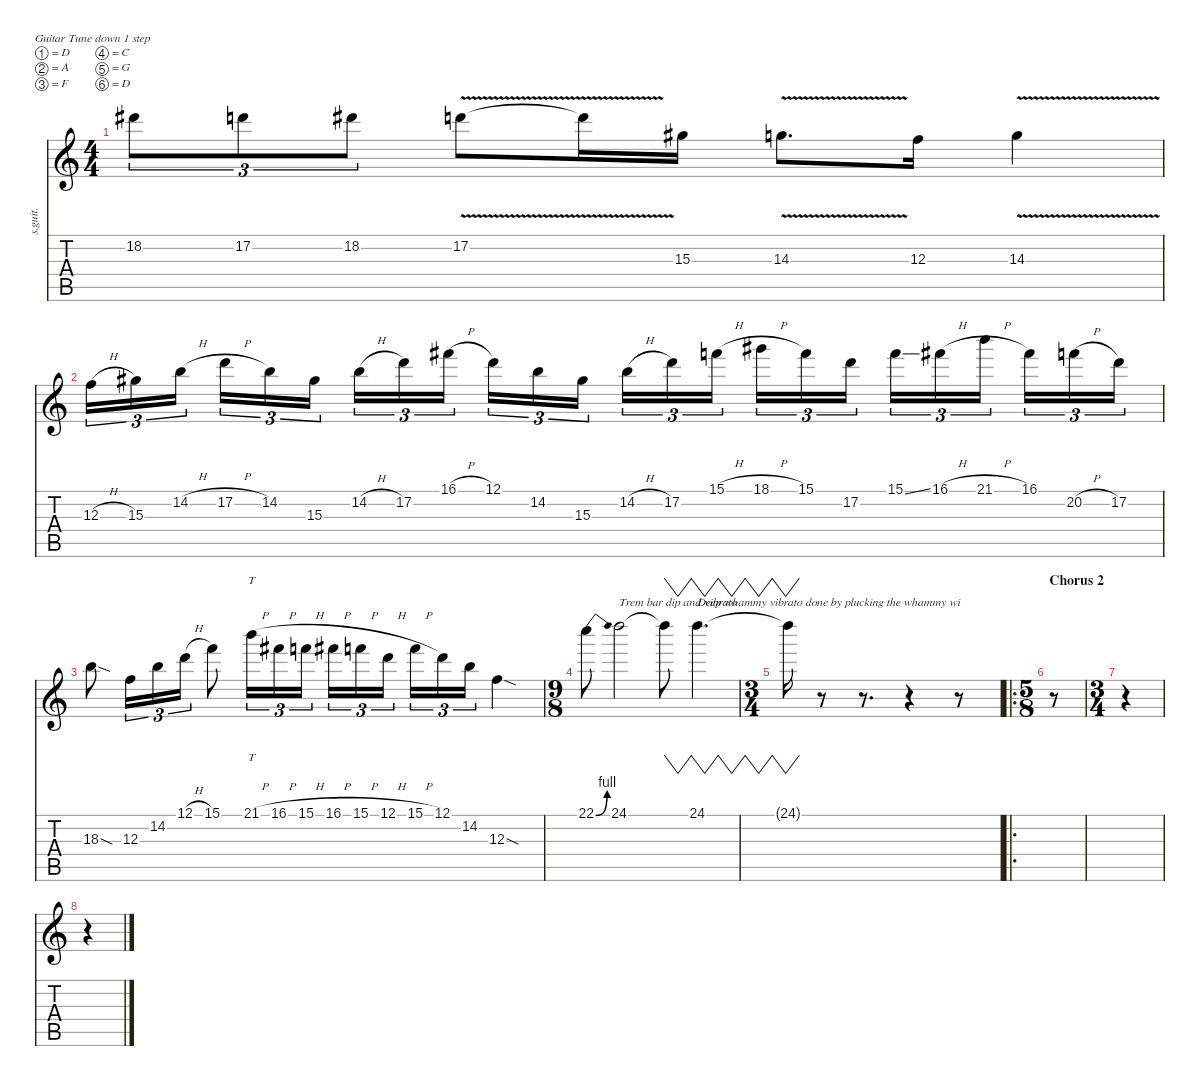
\defaultSystemsLayout 4
\hideDynamics
\bracketExtendMode nobrackets
\track ("Solo (Muhammed Suicmez)" "s.guit.") {instrument distortionguitar}
\staff {score tabs}
\tuning (D4 A3 F3 C3 G2 D2)
\ts (4 4)
\tempo (104 hide)
\clef g2
\ks c
18.2{acc #}.8{tu (3 2) lyrics (0 "") lyrics (1 "") lyrics (2 "") lyrics (3 "") lyrics (4 "") dy f} 17.2.8{tu (3 2) lyrics (0 "") lyrics (1 "") lyrics (2 "") lyrics (3 "") lyrics (4 "")} 18.2{acc #}.8{tu (3 2) lyrics (0 "") lyrics (1 "") lyrics (2 "") lyrics (3 "") lyrics (4 "")} 17.2{v}.8{lyrics (0 "") lyrics (1 "") lyrics (2 "") lyrics (3 "") lyrics (4 "")} 17.2{v t}.16{lyrics (0 "") lyrics (1 "") lyrics (2 "") lyrics (3 "") lyrics (4 "")} 15.3{acc #}.16{lyrics (0 "") lyrics (1 "") lyrics (2 "") lyrics (3 "") lyrics (4 "")} 14.3{v}.8{d lyrics (0 "") lyrics (1 "") lyrics (2 "") lyrics (3 "") lyrics (4 "")} 12.3.16{lyrics (0 "") lyrics (1 "") lyrics (2 "") lyrics (3 "") lyrics (4 "")} 14.3{v}.4{lyrics (0 "") lyrics (1 "") lyrics (2 "") lyrics (3 "") lyrics (4 "")} |
12.3{h}.16{tu (3 2) lyrics (0 "") lyrics (1 "") lyrics (2 "") lyrics (3 "") lyrics (4 "")} 15.3{acc #}.16{tu (3 2) lyrics (0 "") lyrics (1 "") lyrics (2 "") lyrics (3 "") lyrics (4 "")} 14.2{h}.16{tu (3 2) lyrics (0 "") lyrics (1 "") lyrics (2 "") lyrics (3 "") lyrics (4 "")} 17.2{h}.16{tu (3 2) lyrics (0 "") lyrics (1 "") lyrics (2 "") lyrics (3 "") lyrics (4 "")} 14.2.16{tu (3 2) lyrics (0 "") lyrics (1 "") lyrics (2 "") lyrics (3 "") lyrics (4 "")} 15.3{acc #}.16{tu (3 2) lyrics (0 "") lyrics (1 "") lyrics (2 "") lyrics (3 "") lyrics (4 "")} 14.2{h}.16{tu (3 2) lyrics (0 "") lyrics (1 "") lyrics (2 "") lyrics (3 "") lyrics (4 "")} 17.2.16{tu (3 2) lyrics (0 "") lyrics (1 "") lyrics (2 "") lyrics (3 "") lyrics (4 "")} 16.1{h acc #}.16{tu (3 2) lyrics (0 "") lyrics (1 "") lyrics (2 "") lyrics (3 "") lyrics (4 "")} 12.1.16{tu (3 2) lyrics (0 "") lyrics (1 "") lyrics (2 "") lyrics (3 "") lyrics (4 "")} 14.2.16{tu (3 2) lyrics (0 "") lyrics (1 "") lyrics (2 "") lyrics (3 "") lyrics (4 "")} 15.3{acc #}.16{tu (3 2) lyrics (0 "") lyrics (1 "") lyrics (2 "") lyrics (3 "") lyrics (4 "")} 14.2{h}.16{tu (3 2) lyrics (0 "") lyrics (1 "") lyrics (2 "") lyrics (3 "") lyrics (4 "")} 17.2.16{tu (3 2) lyrics (0 "") lyrics (1 "") lyrics (2 "") lyrics (3 "") lyrics (4 "")} 15.1{h}.16{tu (3 2) lyrics (0 "") lyrics (1 "") lyrics (2 "") lyrics (3 "") lyrics (4 "")} 18.1{h acc #}.16{tu (3 2) lyrics (0 "") lyrics (1 "") lyrics (2 "") lyrics (3 "") lyrics (4 "")} 15.1.16{tu (3 2) lyrics (0 "") lyrics (1 "") lyrics (2 "") lyrics (3 "") lyrics (4 "")} 17.2.16{tu (3 2) lyrics (0 "") lyrics (1 "") lyrics (2 "") lyrics (3 "") lyrics (4 "")} 15.1{ss}.16{tu (3 2) lyrics (0 "") lyrics (1 "") lyrics (2 "") lyrics (3 "") lyrics (4 "")} 16.1{h acc #}.16{tu (3 2) lyrics (0 "") lyrics (1 "") lyrics (2 "") lyrics (3 "") lyrics (4 "")} 21.1{h}.16{tu (3 2) lyrics (0 "") lyrics (1 "") lyrics (2 "") lyrics (3 "") lyrics (4 "")} 16.1{acc #}.16{tu (3 2) lyrics (0 "") lyrics (1 "") lyrics (2 "") lyrics (3 "") lyrics (4 "")} 20.2{h}.16{tu (3 2) lyrics (0 "") lyrics (1 "") lyrics (2 "") lyrics (3 "") lyrics (4 "")} 17.2.16{tu (3 2) lyrics (0 "") lyrics (1 "") lyrics (2 "") lyrics (3 "") lyrics (4 "")} |
18.3{sod}.8{lyrics (0 "") lyrics (1 "") lyrics (2 "") lyrics (3 "") lyrics (4 "")} 12.3.16{tu (3 2) lyrics (0 "") lyrics (1 "") lyrics (2 "") lyrics (3 "") lyrics (4 "")} 14.2.16{tu (3 2) lyrics (0 "") lyrics (1 "") lyrics (2 "") lyrics (3 "") lyrics (4 "")} 12.1{h}.16{tu (3 2) lyrics (0 "") lyrics (1 "") lyrics (2 "") lyrics (3 "") lyrics (4 "")} 15.1.8{lyrics (0 "") lyrics (1 "") lyrics (2 "") lyrics (3 "") lyrics (4 "")} 21.1{h}.16{tt tu (3 2) lyrics (0 "") lyrics (1 "") lyrics (2 "") lyrics (3 "") lyrics (4 "")} 16.1{h acc #}.16{tu (3 2) lyrics (0 "") lyrics (1 "") lyrics (2 "") lyrics (3 "") lyrics (4 "")} 15.1{h}.16{tu (3 2) lyrics (0 "") lyrics (1 "") lyrics (2 "") lyrics (3 "") lyrics (4 "")} 16.1{h acc #}.16{tu (3 2) lyrics (0 "") lyrics (1 "") lyrics (2 "") lyrics (3 "") lyrics (4 "")} 15.1{h}.16{tu (3 2) lyrics (0 "") lyrics (1 "") lyrics (2 "") lyrics (3 "") lyrics (4 "")} 12.1{h}.16{tu (3 2) lyrics (0 "") lyrics (1 "") lyrics (2 "") lyrics (3 "") lyrics (4 "")} 15.1{h}.16{tu (3 2) lyrics (0 "") lyrics (1 "") lyrics (2 "") lyrics (3 "") lyrics (4 "")} 12.1.16{tu (3 2) lyrics (0 "") lyrics (1 "") lyrics (2 "") lyrics (3 "") lyrics (4 "")} 14.2.16{tu (3 2) lyrics (0 "") lyrics (1 "") lyrics (2 "") lyrics (3 "") lyrics (4 "")} 12.3{sod}.4{lyrics (0 "") lyrics (1 "") lyrics (2 "") lyrics (3 "") lyrics (4 "")} |
\ts (9 8)
\beaming (8 2 2 2 2)
\tempo (112 hide)
22.1{be (bend 0 0 15 4)}.8{lyrics (0 "") lyrics (1 "") lyrics (2 "") lyrics (3 "") lyrics (4 "")} 24.1.2{txt "Trem bar dip and vibrato" lyrics (0 "") lyrics (1 "") lyrics (2 "") lyrics (3 "") lyrics (4 "")} 24.1{t}.8{vw lyrics (0 "") lyrics (1 "") lyrics (2 "") lyrics (3 "") lyrics (4 "")} 24.1.4{vw d txt "Deep whammy vibrato done by plucking the whammy wi" lyrics (0 "") lyrics (1 "") lyrics (2 "") lyrics (3 "") lyrics (4 "")} |
\ts (3 4)
\beaming (8 2 2 2 2)
24.1{t}.16{vw lyrics (0 "") lyrics (1 "") lyrics (2 "") lyrics (3 "") lyrics (4 "")} r.8 r.8{d} r.4 r.8 |
\ro
\ts (5 8)
\beaming (8 2 2 2 2)
\section ("" "Chorus 2")
r.8 |
\ts (3 4)
\beaming (8 2 2 2 2)
r.4 |
r.4
